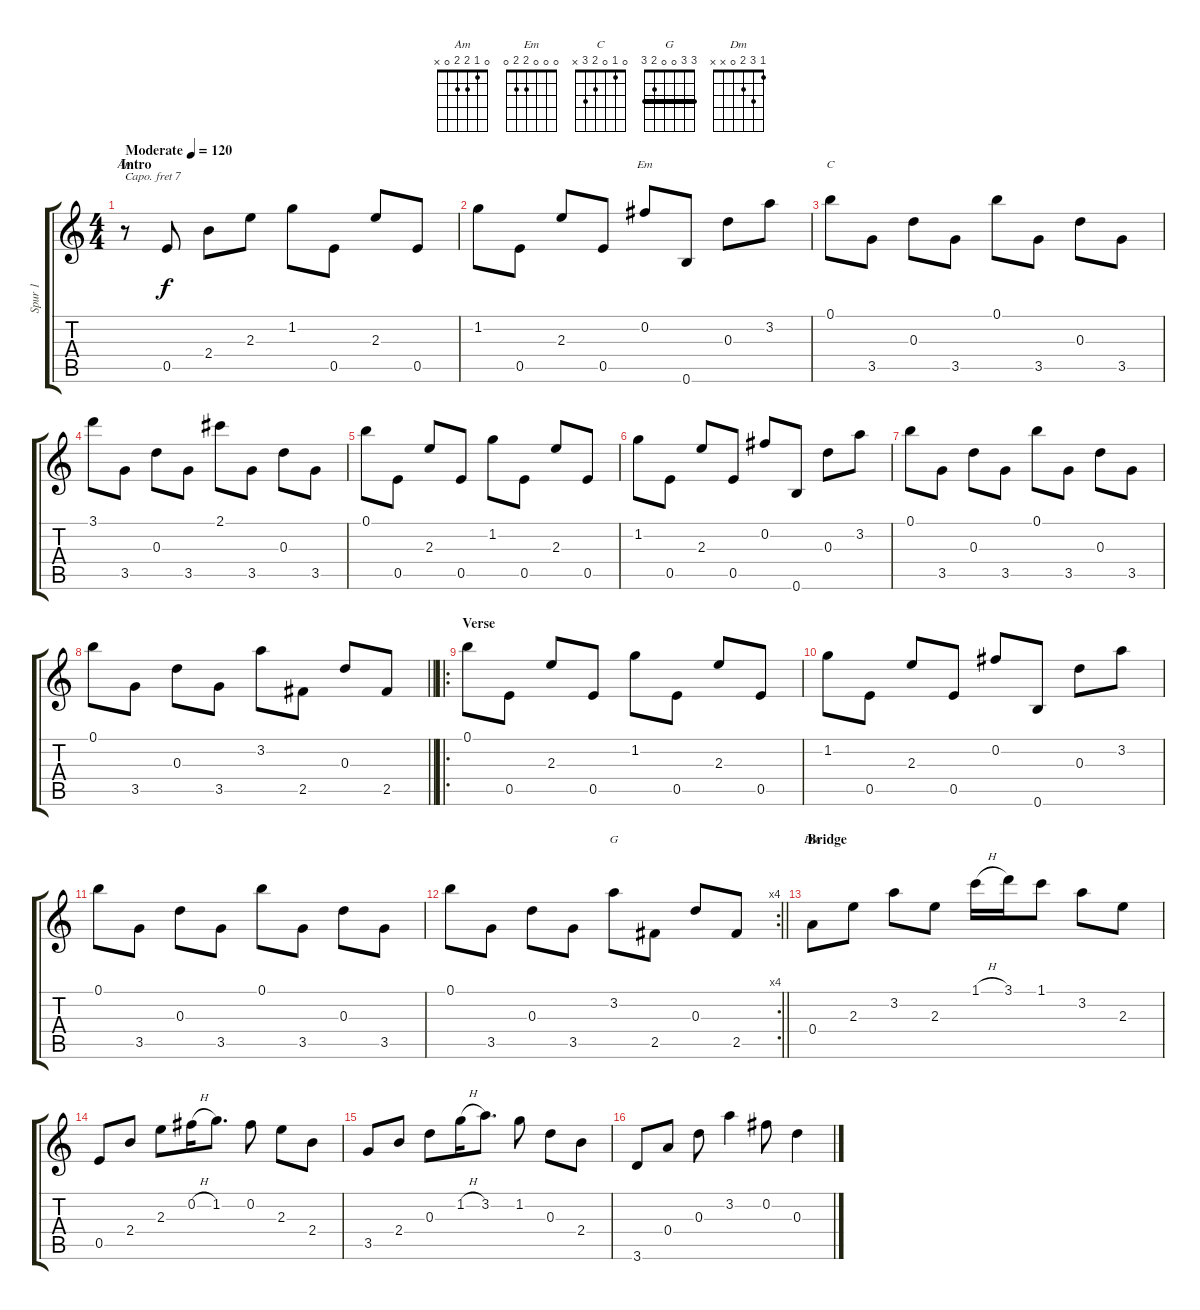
\track ("Spur 1" "Spur 1") {instrument acousticguitarsteel}
\staff {score tabs}
\capo 7
\tuning (E4 B3 G3 D3 A2 E2) {hide}
\chord ("Am" 0 1 2 2 0 x)
\chord ("Em" 0 0 0 2 2 0)
\chord ("C" 0 1 0 2 3 x)
\chord ("G" 3 3 0 0 2 3) {barre 3}
\chord ("Dm" 1 3 2 0 x x)
\ts (4 4)
\section ("" "Intro")
\tempo (120 "Moderate")
\clef g2
\ks c
r.8{ch "Am" dy f instrument acousticguitarsteel} 0.5.8 2.4.8 2.3.8 1.2.8 0.5.8 2.3.8 0.5.8 |
1.2.8 0.5.8 2.3.8 0.5.8 0.2.8{ch "Em"} 0.6.8 0.3.8 3.2.8 |
0.1.8{ch "C"} 3.5.8 0.3.8 3.5.8 0.1.8 3.5.8 0.3.8 3.5.8 |
3.1.8 3.5.8 0.3.8 3.5.8 2.1.8 3.5.8 0.3.8 3.5.8 |
0.1.8 0.5.8 2.3.8 0.5.8 1.2.8 0.5.8 2.3.8 0.5.8 |
1.2.8 0.5.8 2.3.8 0.5.8 0.2.8 0.6.8 0.3.8 3.2.8 |
0.1.8 3.5.8 0.3.8 3.5.8 0.1.8 3.5.8 0.3.8 3.5.8 |
\barLineRight lightlight
0.1.8 3.5.8 0.3.8 3.5.8 3.2.8 2.5.8 0.3.8 2.5.8 |
\ro
\section ("" "Verse")
0.1.8 0.5.8 2.3.8 0.5.8 1.2.8 0.5.8 2.3.8 0.5.8 |
1.2.8 0.5.8 2.3.8 0.5.8 0.2.8 0.6.8 0.3.8 3.2.8 |
0.1.8 3.5.8 0.3.8 3.5.8 0.1.8 3.5.8 0.3.8 3.5.8 |
\rc 4
\barLineRight lightlight
0.1.8 3.5.8 0.3.8 3.5.8 3.2.8{ch "G"} 2.5.8 0.3.8 2.5.8 |
\section ("" "Bridge")
0.4.8{ch "Dm"} 2.3.8 3.2.8 2.3.8 1.1{h}.16 3.1.16 1.1.8 3.2.8 2.3.8 |
0.5.8 2.4.8 2.3.8 0.2{h}.16 1.2.8{d} 0.2.8 2.3.8 2.4.8 |
3.5.8 2.4.8 0.3.8 1.2{h}.16 3.2.8{d} 1.2.8 0.3.8 2.4.8 |
3.6.8 0.4.8 0.3.8 3.2.4 0.2.8 0.3.4
